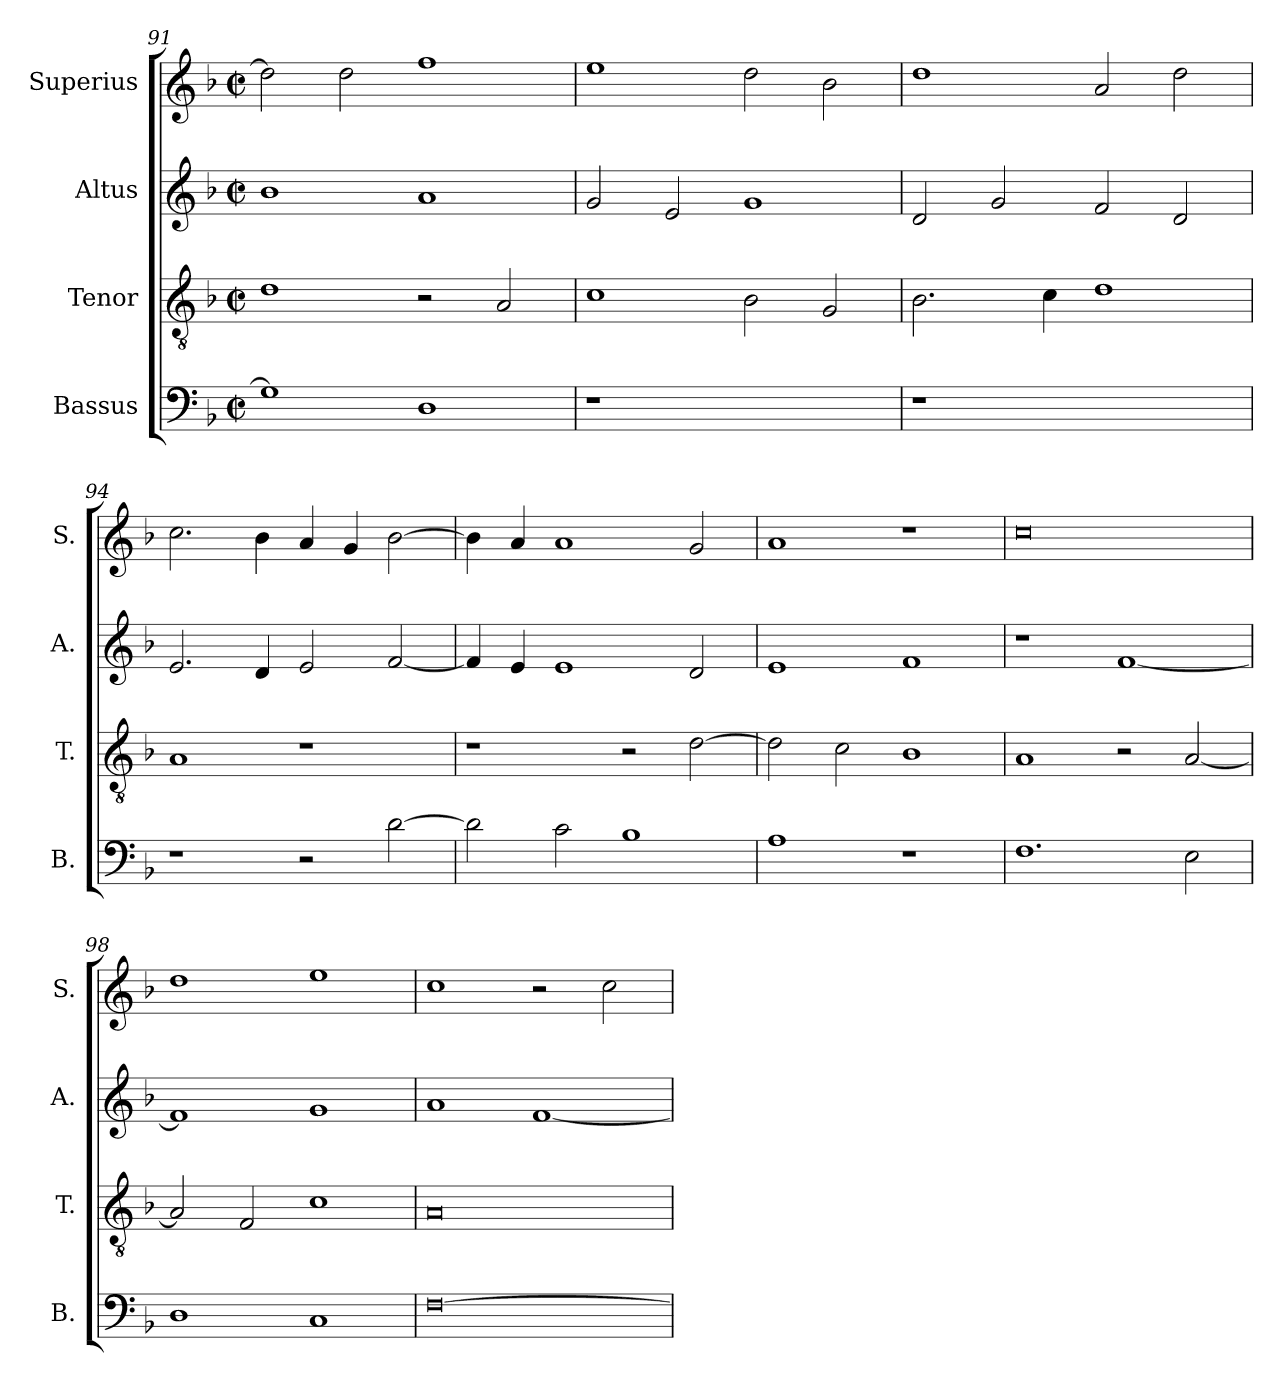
**kern	**kern	**kern	**kern
*part4	*part3	*part2	*part1
*staff4	*staff3	*staff2	*staff1
*I"Bassus	*I"Tenor	*I"Altus	*I"Superius
*I'B.	*I'T.	*I'A.	*I'S.
!!LO:PB:g=z
*clefF4	*clefGv2	*clefG2	*clefG2
*	*ITrd7c12	*	*
*k[b-]	*k[b-]	*k[b-]	*k[b-]
*F:	*F:	*F:	*F:
*M2/2	*M2/2	*M2/2	*M2/2
*met(c|)	*met(c|)	*met(c|)	*met(c|)
=91	=91	=91	=91
1Gi]	1Di	1b-i	2ddi\]
.	.	.	2ddi\
1Di	2r	1ai	1ffi
.	2AAi/	.	.
=92	=92	=92	=92
!LO:N:vis=1	!	!	!
1r	1Ci	2gi/	1eei
.	.	2ei/	.
1ryy	2BB-i\	1gi	2ddi\
.	2GGi/	.	2b-i\
=93	=93	=93	=93
!LO:N:vis=1	!	!	!
1r	2.BB-i\	2di/	1ddi
.	.	2gi/	.
.	4Ci\	.	.
1ryy	1Di	2fi/	2ai/
.	.	2di/	2ddi\
=94	=94	=94	=94
1r	1AAi	2.ei/	2.cci\
.	.	4di/	4b-i\
2r	1r	2ei/	4ai/
.	.	.	4gi/
[>2di\	.	[<2fi/	[>2b-i\
=95	=95	=95	=95
2di\]	1r	4fi/]	4b-i\]
.	.	4ei/	4ai/
2ci\	.	1ei	1ai
1B-i	2r	.	.
.	[>2Di\	2di/	2gi/
!!LO:LB:g=z
=96	=96	=96	=96
1Ai	2Di\]	1ei	1ai
.	2Ci\	.	.
1r	1BB-i	1fi	1r
=97	=97	=97	=97
1.Fi	1AAi	1r	0cci
.	2r	[<1fi	.
2Ei\	[<2AAi/	.	.
=98	=98	=98	=98
1Di	2AAi/]	1fi]	1ddi
.	2FFi/	.	.
1Ci	1Ci	1gi	1eei
=99	=99	=99	=99
[>0Fi	0AAi	1ai	1cci
.	.	[<1fi	2r
.	.	.	2cci\
=	=	=	=
*-	*-	*-	*-
